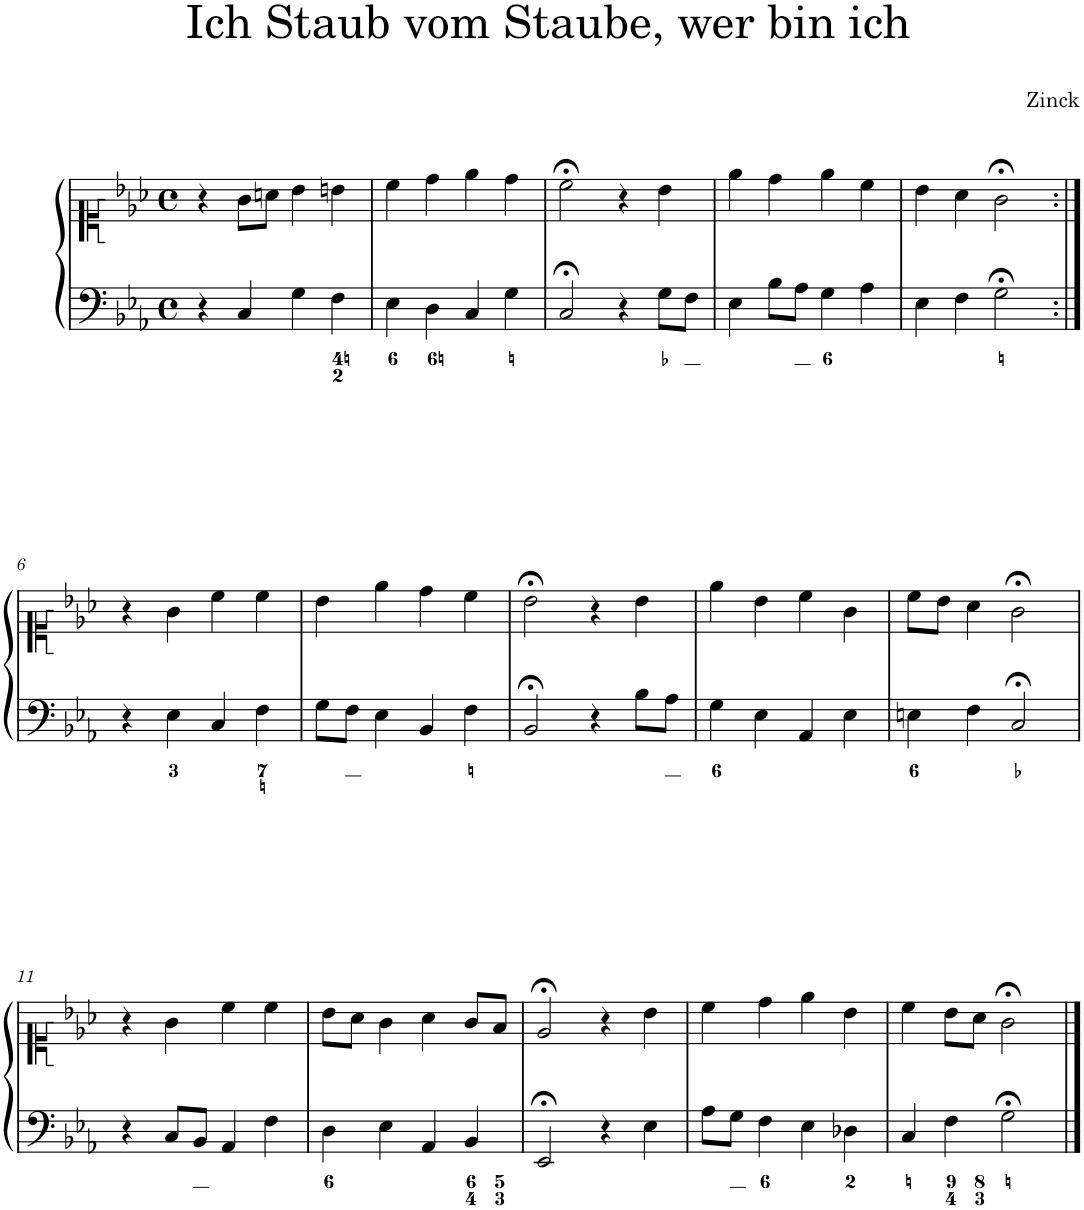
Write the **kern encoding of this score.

**kern	**kern
*part1	*part1
*staff2	*staff1
*I"Piano	*
*I'Pno.	*
*clefF4	*clefC1
*k[b-e-a-]	*k[b-e-a-]
*M4/4	*M4/4
*met(c)	*met(c)
=1	=1
4r	4r
4C/	8g\L
.	8an\J
4G\	4b-\
4F\	4bn\
=2	=2
4E-\	4cc\
4D\	4dd\
4C/	4ee-\
4G\	4dd\
=3	=3
2C;</	2cc;<\
4r	4r
8G\L	4b-\
8F\J	.
=4	=4
4E-\	4ee-\
8B-\L	4dd\
8A-\J	.
4G\	4ee-\
4A-\	4cc\
=5	=5
4E-\	4b-\
4F\	4a-\
2G;<\	2g;<\
!!LO:LB:g=z
=6:|!	=6:|!
4r	4r
4E-\	4g\
4C/	4cc\
4F\	4cc\
=7	=7
8G\L	4b-\
8F\J	.
4E-\	4ee-\
4BB-/	4dd\
4F\	4cc\
=8	=8
2BB-;</	2b-;<\
4r	4r
8B-\L	4b-\
8A-\J	.
=9	=9
4G\	4ee-\
4E-\	4b-\
4AA-/	4cc\
4E-\	4g\
=10	=10
4En\	8cc\L
.	8b-\J
4F\	4a-\
2C;</	2g;<\
!!LO:LB:g=z
=11	=11
4r	4r
8C/L	4g\
8BB-/J	.
4AA-/	4cc\
4F\	4cc\
=12	=12
4D\	8b-\L
.	8a-\J
4E-\	4g\
4AA-/	4a-\
4BB-/	8g/L
.	8f/J
=13	=13
2EE-;</	2e-;</
4r	4r
4E-\	4b-\
=14	=14
8A-\L	4cc\
8G\J	.
4F\	4dd\
4E-\	4ee-\
4D-X\	4b-\
=15	=15
4C/	4cc\
4F\	8b-\L
.	8a-\J
2G;<\	2g;<\
==	==
*-	*-
